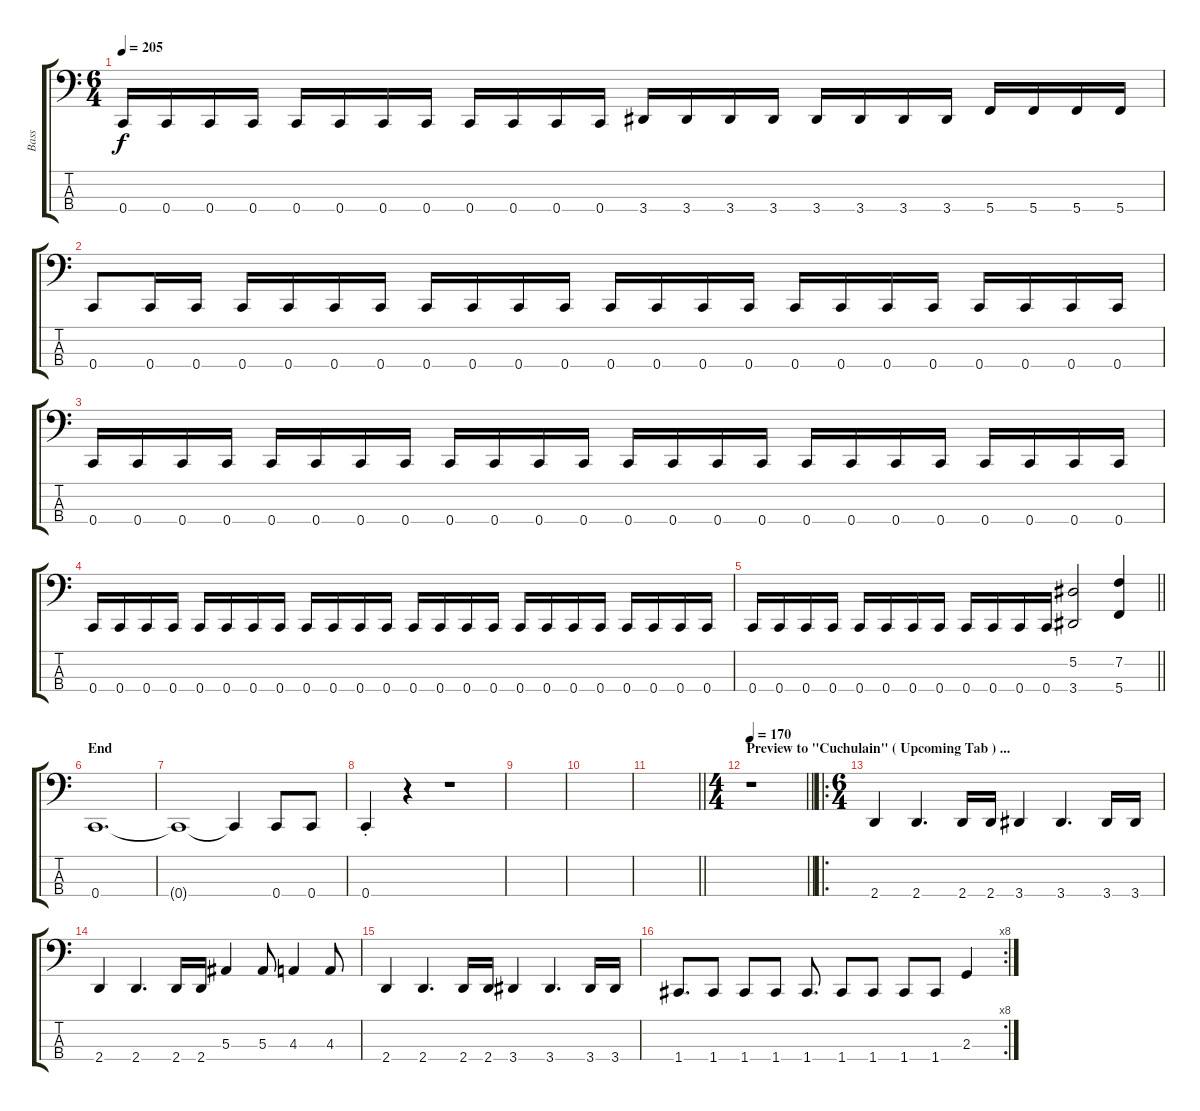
\track ("Bass" "Bass") {instrument electricbasspick}
\staff {score tabs}
\tuning (Eb2 Bb1 F1 C1) {hide}
\ts (6 4)
\tempo 205
\clef f4
\ks c
0.4.16{dy f} 0.4.16 0.4.16 0.4.16 0.4.16 0.4.16 0.4.16 0.4.16 0.4.16 0.4.16 0.4.16 0.4.16 3.4.16 3.4.16 3.4.16 3.4.16 3.4.16 3.4.16 3.4.16 3.4.16 5.4.16 5.4.16 5.4.16 5.4.16 |
0.4.8 0.4.16 0.4.16 0.4.16 0.4.16 0.4.16 0.4.16 0.4.16 0.4.16 0.4.16 0.4.16 0.4.16 0.4.16 0.4.16 0.4.16 0.4.16 0.4.16 0.4.16 0.4.16 0.4.16 0.4.16 0.4.16 0.4.16 |
0.4.16 0.4.16 0.4.16 0.4.16 0.4.16 0.4.16 0.4.16 0.4.16 0.4.16 0.4.16 0.4.16 0.4.16 0.4.16 0.4.16 0.4.16 0.4.16 0.4.16 0.4.16 0.4.16 0.4.16 0.4.16 0.4.16 0.4.16 0.4.16 |
0.4.16 0.4.16 0.4.16 0.4.16 0.4.16 0.4.16 0.4.16 0.4.16 0.4.16 0.4.16 0.4.16 0.4.16 0.4.16 0.4.16 0.4.16 0.4.16 0.4.16 0.4.16 0.4.16 0.4.16 0.4.16 0.4.16 0.4.16 0.4.16 |
\barLineRight lightlight
0.4.16 0.4.16 0.4.16 0.4.16 0.4.16 0.4.16 0.4.16 0.4.16 0.4.16 0.4.16 0.4.16 0.4.16 (5.2 3.4).2 (7.2 5.4).4 |
\section ("" "End")
0.4.1{d} |
0.4{t}.1 0.4{t}.4 0.4.8 0.4.8 |
0.4{st}.4 r.4 r.1 |
|
|
\barLineRight lightlight
|
\ts (4 4)
\section ("" "Preview to \"Cuchulain\" ( Upcoming Tab ) ...")
\tempo 170
\barLineRight lightlight
r.1 |
\ro
\ts (6 4)
2.4.4 2.4.4{d} 2.4.16 2.4.16 3.4.4 3.4.4{d} 3.4.16 3.4.16 |
2.4.4 2.4.4{d} 2.4.16 2.4.16 5.3.4 5.3.8 4.3.4 4.3.8 |
2.4.4 2.4.4{d} 2.4.16 2.4.16 3.4.4 3.4.4{d} 3.4.16 3.4.16 |
\rc 8
1.4.8{d} 1.4.8 1.4.8 1.4.8 1.4.8{d} 1.4.8 1.4.8 1.4.8 1.4.8 2.3.4
